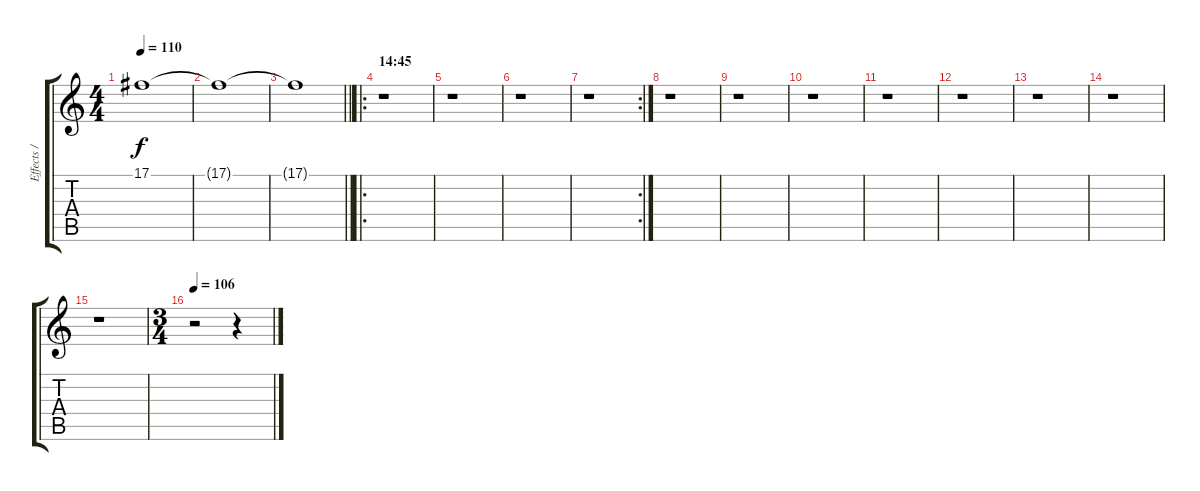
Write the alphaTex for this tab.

\track ("Effects / Vocals / Add'l Guitar" "Effects / ") {instrument lead2sawtooth}
\staff {score tabs}
\tuning (Db4 Ab3 E3 B2 Gb2 Db2) {hide}
\ts (4 4)
\tempo 110
\clef g2
\ks c
17.1{t}.1{dy f} |
17.1{t}.1 |
\barLineRight lightlight
17.1{t}.1{volume 0} |
\ro
\section ("" "14:45")
r.1 |
r.1 |
r.1 |
\rc 2
r.1 |
r.1 |
r.1 |
r.1 |
r.1 |
r.1 |
r.1 |
r.1 |
r.1 |
\ts (3 4)
\tempo 106
r.2 r.4
